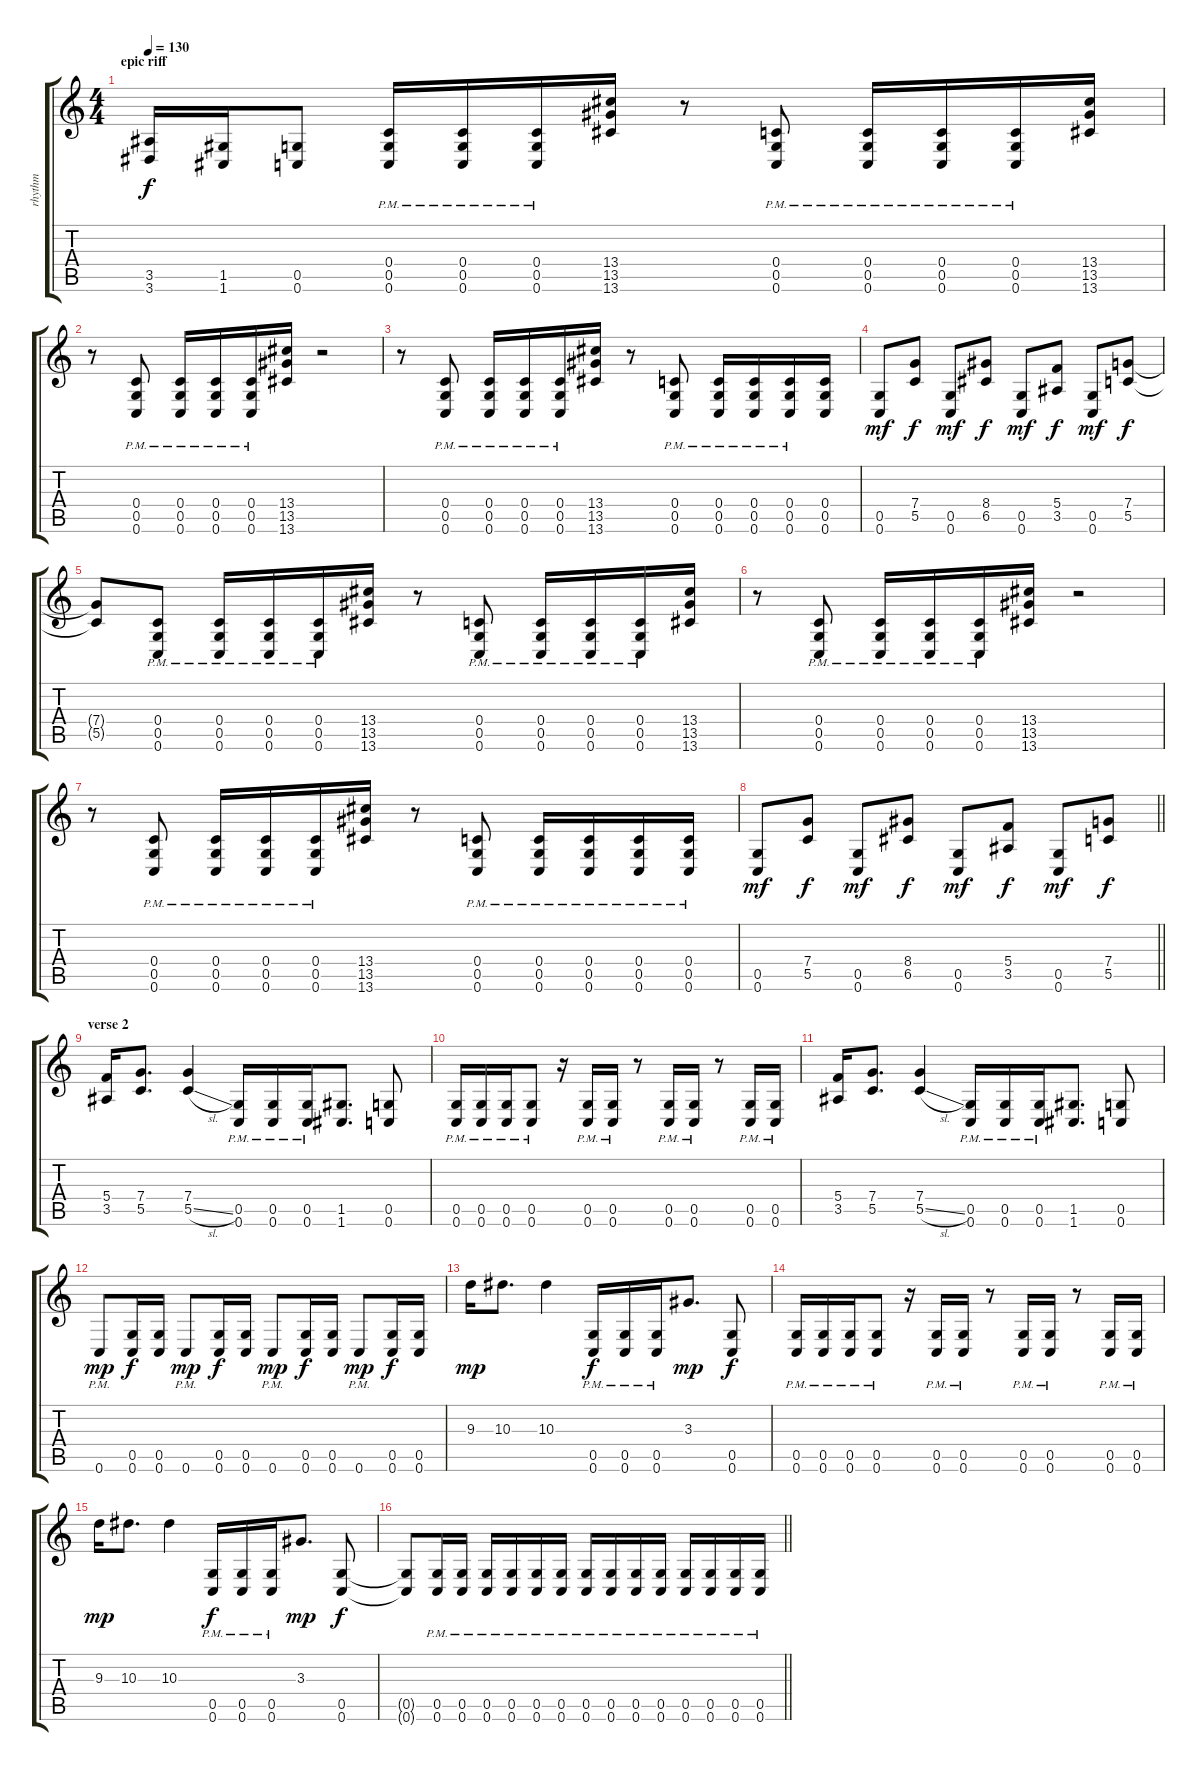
\track ("rhythm" "rhythm") {instrument distortionguitar}
\staff {score tabs}
\tuning (D4 A3 F3 C3 G2 C2) {hide}
\ts (4 4)
\section ("" "epic riff")
\tempo 130
\clef g2
\ks c
(3.5 3.6).16{dy f} (1.5 1.6).16 (0.5 0.6).8 (0.4{pm} 0.5{pm} 0.6{pm}).16 (0.4{pm} 0.5{pm} 0.6{pm}).16 (0.4{pm} 0.5{pm} 0.6{pm}).16 (13.4 13.5 13.6).16 r.8 (0.4{pm} 0.5{pm} 0.6{pm}).8 (0.4{pm} 0.5{pm} 0.6{pm}).16 (0.4{pm} 0.5{pm} 0.6{pm}).16 (0.4{pm} 0.5{pm} 0.6{pm}).16 (13.4 13.5 13.6).16 |
r.8 (0.4{pm} 0.5{pm} 0.6{pm}).8 (0.4{pm} 0.5{pm} 0.6{pm}).16 (0.4{pm} 0.5{pm} 0.6{pm}).16 (0.4{pm} 0.5{pm} 0.6{pm}).16 (13.4 13.5 13.6).16 r.2 |
r.8 (0.4{pm} 0.5{pm} 0.6{pm}).8 (0.4{pm} 0.5{pm} 0.6{pm}).16 (0.4{pm} 0.5{pm} 0.6{pm}).16 (0.4{pm} 0.5{pm} 0.6{pm}).16 (13.4 13.5 13.6).16 r.8 (0.4{pm} 0.5{pm} 0.6{pm}).8 (0.4{pm} 0.5{pm} 0.6{pm}).16 (0.4{pm} 0.5{pm} 0.6{pm}).16 (0.4{pm} 0.5{pm} 0.6{pm}).16 (0.4 0.5 0.6).16 |
(0.5 0.6).8{dy mf} (7.4 5.5).8{dy f} (0.5 0.6).8{dy mf} (8.4 6.5).8{dy f} (0.5 0.6).8{dy mf} (5.4 3.5).8{dy f} (0.5 0.6).8{dy mf} (7.4 5.5).8{dy f} |
(7.4{t} 5.5{t}).8 (0.4{pm} 0.5{pm} 0.6{pm}).8 (0.4{pm} 0.5{pm} 0.6{pm}).16 (0.4{pm} 0.5{pm} 0.6{pm}).16 (0.4{pm} 0.5{pm} 0.6{pm}).16 (13.4 13.5 13.6).16 r.8 (0.4{pm} 0.5{pm} 0.6{pm}).8 (0.4{pm} 0.5{pm} 0.6{pm}).16 (0.4{pm} 0.5{pm} 0.6{pm}).16 (0.4{pm} 0.5{pm} 0.6{pm}).16 (13.4 13.5 13.6).16 |
r.8 (0.4{pm} 0.5{pm} 0.6{pm}).8 (0.4{pm} 0.5{pm} 0.6{pm}).16 (0.4{pm} 0.5{pm} 0.6{pm}).16 (0.4{pm} 0.5{pm} 0.6{pm}).16 (13.4 13.5 13.6).16 r.2 |
r.8 (0.4{pm} 0.5{pm} 0.6{pm}).8 (0.4{pm} 0.5{pm} 0.6{pm}).16 (0.4{pm} 0.5{pm} 0.6{pm}).16 (0.4{pm} 0.5{pm} 0.6{pm}).16 (13.4 13.5 13.6).16 r.8 (0.4{pm} 0.5{pm} 0.6{pm}).8 (0.4{pm} 0.5{pm} 0.6{pm}).16 (0.4{pm} 0.5{pm} 0.6{pm}).16 (0.4{pm} 0.5{pm} 0.6{pm}).16 (0.4{pm} 0.5{pm} 0.6{pm}).16 |
\barLineRight lightlight
(0.5 0.6).8{dy mf} (7.4 5.5).8{dy f} (0.5 0.6).8{dy mf} (8.4 6.5).8{dy f} (0.5 0.6).8{dy mf} (5.4 3.5).8{dy f} (0.5 0.6).8{dy mf} (7.4 5.5).8{dy f} |
\section ("" "verse 2")
(5.4 3.5).16 (7.4 5.5).8{d} (7.4 5.5{sl}).4 (0.5{pm} 0.6{pm}).16 (0.5{pm} 0.6{pm}).16 (0.5{pm} 0.6{pm}).16 (1.5 1.6).8{d} (0.5 0.6).8 |
(0.5{pm} 0.6{pm}).16 (0.5{pm} 0.6{pm}).16 (0.5{pm} 0.6{pm}).16 (0.5{pm} 0.6{pm}).8 r.16 (0.5{pm} 0.6{pm}).16 (0.5{pm} 0.6{pm}).16 r.8 (0.5{pm} 0.6{pm}).16 (0.5{pm} 0.6{pm}).16 r.8 (0.5{pm} 0.6{pm}).16 (0.5{pm} 0.6{pm}).16 |
(5.4 3.5).16 (7.4 5.5).8{d} (7.4 5.5{sl}).4 (0.5{pm} 0.6{pm}).16 (0.5{pm} 0.6{pm}).16 (0.5{pm} 0.6{pm}).16 (1.5 1.6).8{d} (0.5 0.6).8 |
0.6{pm}.8{dy mp} (0.5 0.6).16{dy f} (0.5 0.6).16 0.6{pm}.8{dy mp} (0.5 0.6).16{dy f} (0.5 0.6).16 0.6{pm}.8{dy mp} (0.5 0.6).16{dy f} (0.5 0.6).16 0.6{pm}.8{dy mp} (0.5 0.6).16{dy f} (0.5 0.6).16 |
9.3.16{dy mp} 10.3.8{d} 10.3.4 (0.5{pm} 0.6{pm}).16{dy f} (0.5{pm} 0.6{pm}).16 (0.5{pm} 0.6{pm}).16 3.3.8{d dy mp} (0.5 0.6).8{dy f} |
(0.5{pm} 0.6{pm}).16 (0.5{pm} 0.6{pm}).16 (0.5{pm} 0.6{pm}).16 (0.5{pm} 0.6{pm}).8 r.16 (0.5{pm} 0.6{pm}).16 (0.5{pm} 0.6{pm}).16 r.8 (0.5{pm} 0.6{pm}).16 (0.5{pm} 0.6{pm}).16 r.8 (0.5{pm} 0.6{pm}).16 (0.5{pm} 0.6{pm}).16 |
9.3.16{dy mp} 10.3.8{d} 10.3.4 (0.5{pm} 0.6{pm}).16{dy f} (0.5{pm} 0.6{pm}).16 (0.5{pm} 0.6{pm}).16 3.3.8{d dy mp} (0.5 0.6).8{dy f} |
\barLineRight lightlight
(0.5{t} 0.6{t}).8 (0.5{pm} 0.6{pm}).16 (0.5{pm} 0.6{pm}).16 (0.5{pm} 0.6{pm}).16 (0.5{pm} 0.6{pm}).16 (0.5{pm} 0.6{pm}).16 (0.5{pm} 0.6{pm}).16 (0.5{pm} 0.6{pm}).16 (0.5{pm} 0.6{pm}).16 (0.5{pm} 0.6{pm}).16 (0.5{pm} 0.6{pm}).16 (0.5{pm} 0.6{pm}).16 (0.5{pm} 0.6{pm}).16 (0.5{pm} 0.6{pm}).16 (0.5{pm} 0.6{pm}).16
